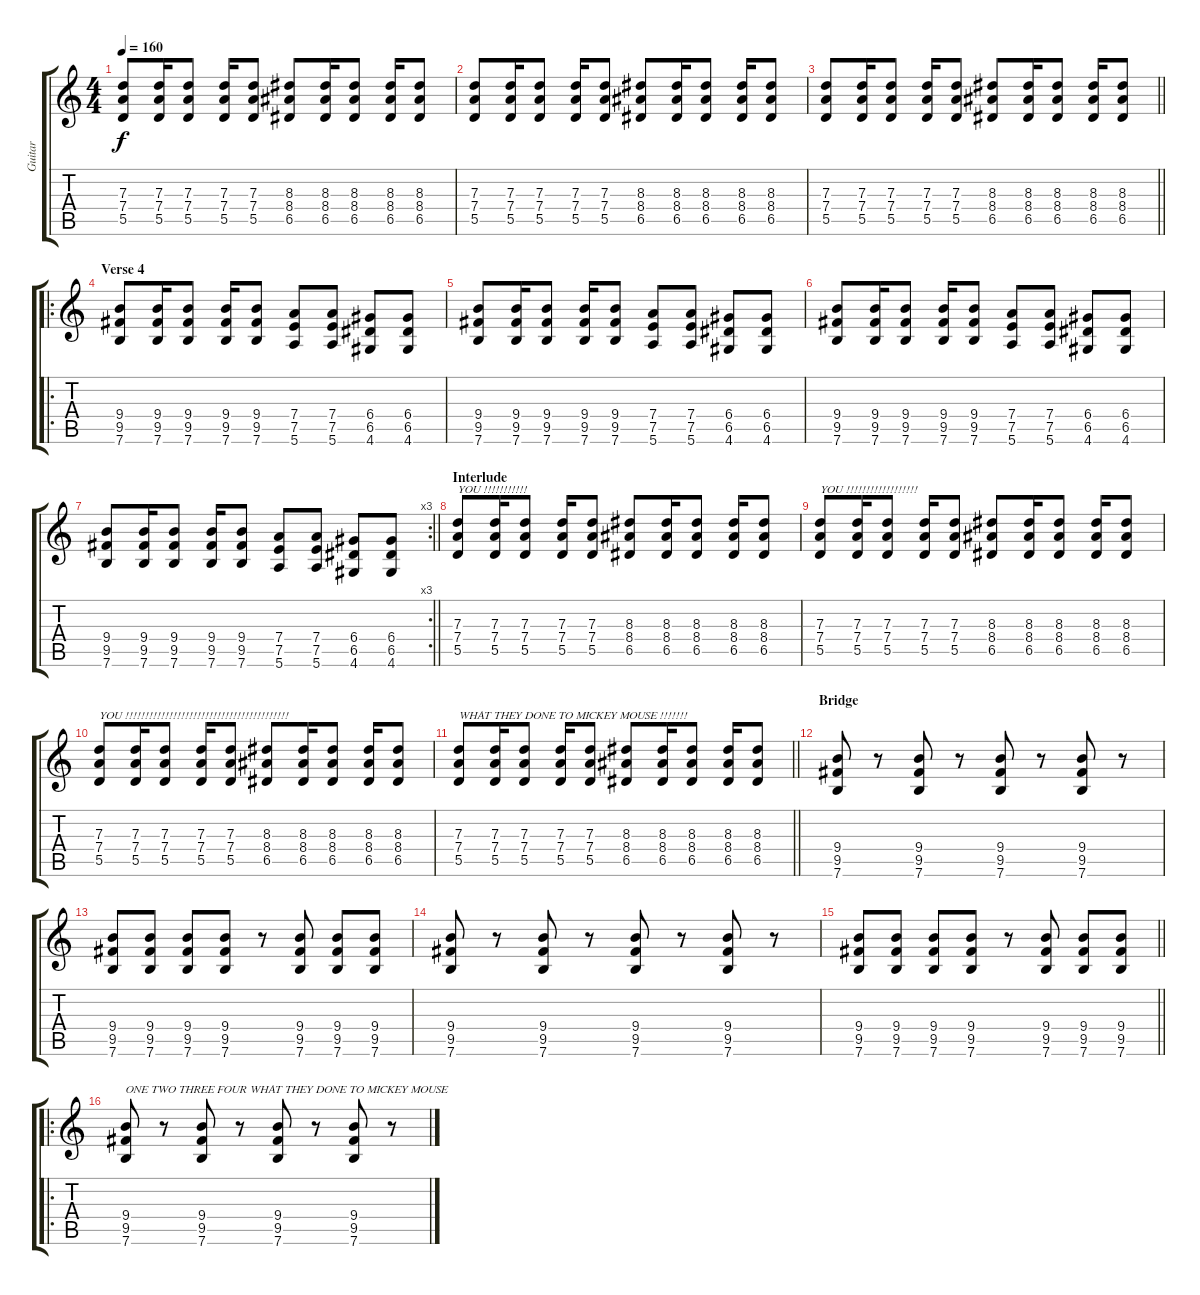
\track ("Guitar" "Guitar") {instrument distortionguitar}
\staff {score tabs}
\tuning (E4 B3 G3 D3 A2 E2) {hide}
\ts (4 4)
\tempo 160
\clef g2
\ks c
(7.3 7.4 5.5).8{dy f} (7.3 7.4 5.5).16 (7.3 7.4 5.5).8 (7.3 7.4 5.5).16 (7.3 7.4 5.5).8 (8.3 8.4 6.5).8 (8.3 8.4 6.5).16 (8.3 8.4 6.5).8 (8.3 8.4 6.5).16 (8.3 8.4 6.5).8 |
(7.3 7.4 5.5).8 (7.3 7.4 5.5).16 (7.3 7.4 5.5).8 (7.3 7.4 5.5).16 (7.3 7.4 5.5).8 (8.3 8.4 6.5).8 (8.3 8.4 6.5).16 (8.3 8.4 6.5).8 (8.3 8.4 6.5).16 (8.3 8.4 6.5).8 |
\barLineRight lightlight
(7.3 7.4 5.5).8 (7.3 7.4 5.5).16 (7.3 7.4 5.5).8 (7.3 7.4 5.5).16 (7.3 7.4 5.5).8 (8.3 8.4 6.5).8 (8.3 8.4 6.5).16 (8.3 8.4 6.5).8 (8.3 8.4 6.5).16 (8.3 8.4 6.5).8 |
\ro
\section ("" "Verse 4")
(9.4 9.5 7.6).8 (9.4 9.5 7.6).16 (9.4 9.5 7.6).8 (9.4 9.5 7.6).16 (9.4 9.5 7.6).8 (7.4 7.5 5.6).8 (7.4 7.5 5.6).8 (6.4 6.5 4.6).8 (6.4 6.5 4.6).8 |
(9.4 9.5 7.6).8 (9.4 9.5 7.6).16 (9.4 9.5 7.6).8 (9.4 9.5 7.6).16 (9.4 9.5 7.6).8 (7.4 7.5 5.6).8 (7.4 7.5 5.6).8 (6.4 6.5 4.6).8 (6.4 6.5 4.6).8 |
(9.4 9.5 7.6).8 (9.4 9.5 7.6).16 (9.4 9.5 7.6).8 (9.4 9.5 7.6).16 (9.4 9.5 7.6).8 (7.4 7.5 5.6).8 (7.4 7.5 5.6).8 (6.4 6.5 4.6).8 (6.4 6.5 4.6).8 |
\rc 3
\barLineRight lightlight
(9.4 9.5 7.6).8 (9.4 9.5 7.6).16 (9.4 9.5 7.6).8 (9.4 9.5 7.6).16 (9.4 9.5 7.6).8 (7.4 7.5 5.6).8 (7.4 7.5 5.6).8 (6.4 6.5 4.6).8 (6.4 6.5 4.6).8 |
\section ("" "Interlude")
(7.3 7.4 5.5).8{txt "YOU !!!!!!!!!!!"} (7.3 7.4 5.5).16 (7.3 7.4 5.5).8 (7.3 7.4 5.5).16 (7.3 7.4 5.5).8 (8.3 8.4 6.5).8 (8.3 8.4 6.5).16 (8.3 8.4 6.5).8 (8.3 8.4 6.5).16 (8.3 8.4 6.5).8 |
(7.3 7.4 5.5).8{txt "YOU !!!!!!!!!!!!!!!!!!"} (7.3 7.4 5.5).16 (7.3 7.4 5.5).8 (7.3 7.4 5.5).16 (7.3 7.4 5.5).8 (8.3 8.4 6.5).8 (8.3 8.4 6.5).16 (8.3 8.4 6.5).8 (8.3 8.4 6.5).16 (8.3 8.4 6.5).8 |
(7.3 7.4 5.5).8{txt "YOU !!!!!!!!!!!!!!!!!!!!!!!!!!!!!!!!!!!!!!!!!"} (7.3 7.4 5.5).16 (7.3 7.4 5.5).8 (7.3 7.4 5.5).16 (7.3 7.4 5.5).8 (8.3 8.4 6.5).8 (8.3 8.4 6.5).16 (8.3 8.4 6.5).8 (8.3 8.4 6.5).16 (8.3 8.4 6.5).8 |
\barLineRight lightlight
(7.3 7.4 5.5).8{txt "WHAT THEY DONE TO MICKEY MOUSE !!!!!!!"} (7.3 7.4 5.5).16 (7.3 7.4 5.5).8 (7.3 7.4 5.5).16 (7.3 7.4 5.5).8 (8.3 8.4 6.5).8 (8.3 8.4 6.5).16 (8.3 8.4 6.5).8 (8.3 8.4 6.5).16 (8.3 8.4 6.5).8 |
\section ("" "Bridge")
(9.4 9.5 7.6).8 r.8 (9.4 9.5 7.6).8 r.8 (9.4 9.5 7.6).8 r.8 (9.4 9.5 7.6).8 r.8 |
(9.4 9.5 7.6).8 (9.4 9.5 7.6).8 (9.4 9.5 7.6).8 (9.4 9.5 7.6).8 r.8 (9.4 9.5 7.6).8 (9.4 9.5 7.6).8 (9.4 9.5 7.6).8 |
(9.4 9.5 7.6).8 r.8 (9.4 9.5 7.6).8 r.8 (9.4 9.5 7.6).8 r.8 (9.4 9.5 7.6).8 r.8 |
\barLineRight lightlight
(9.4 9.5 7.6).8 (9.4 9.5 7.6).8 (9.4 9.5 7.6).8 (9.4 9.5 7.6).8 r.8 (9.4 9.5 7.6).8 (9.4 9.5 7.6).8 (9.4 9.5 7.6).8 |
\ro
(9.4 9.5 7.6).8{txt "ONE TWO THREE FOUR WHAT THEY DONE TO MICKEY MOUSE "} r.8 (9.4 9.5 7.6).8 r.8 (9.4 9.5 7.6).8 r.8 (9.4 9.5 7.6).8 r.8
